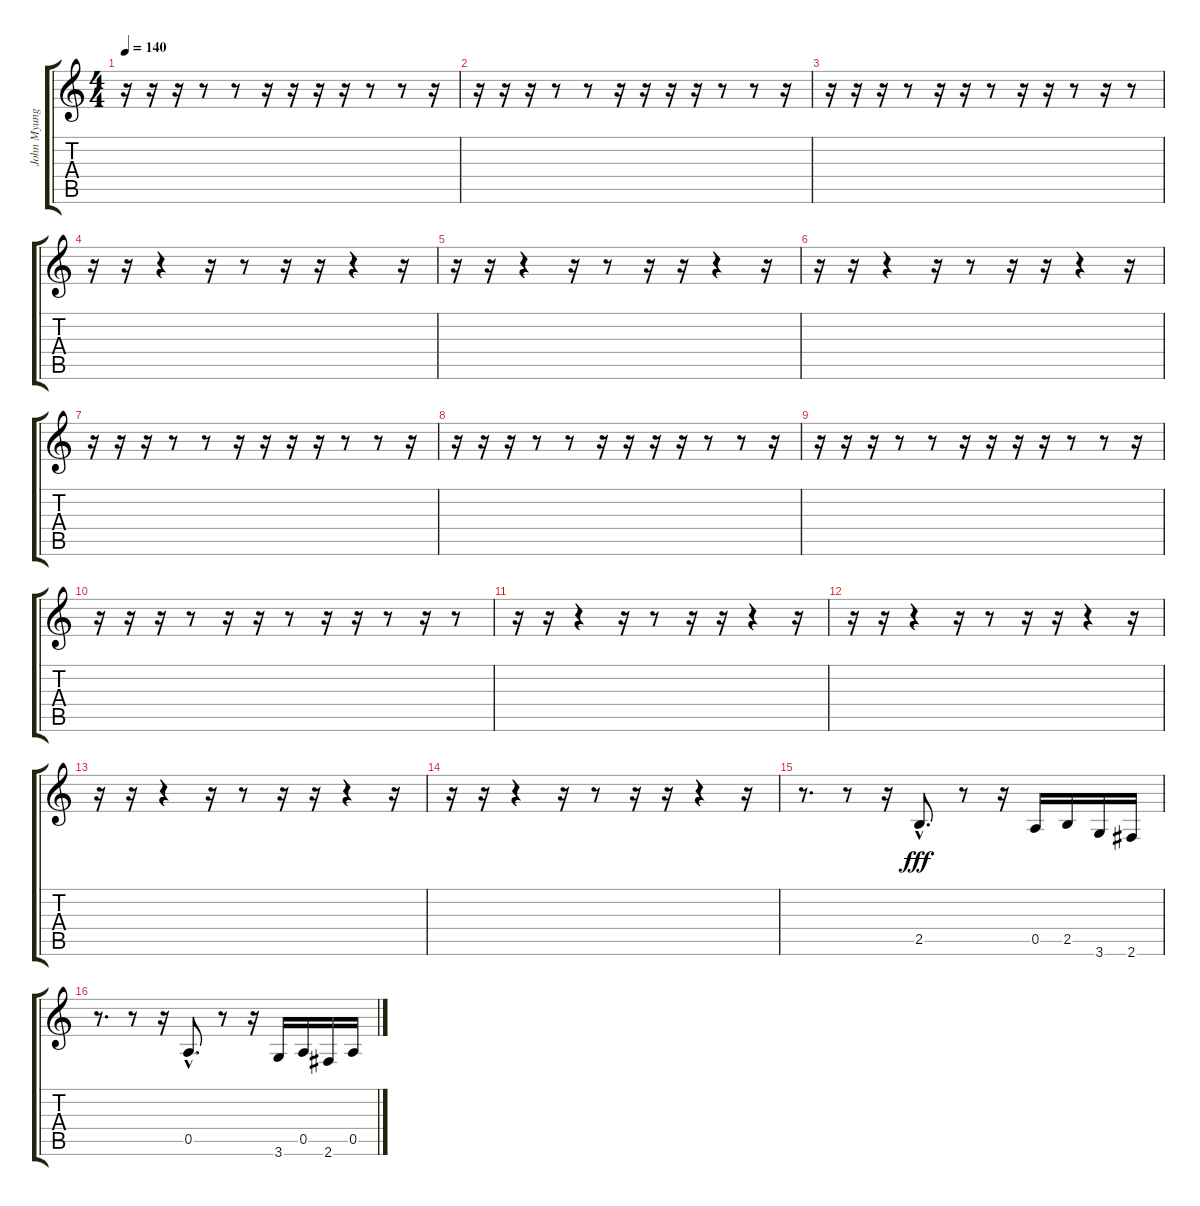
\track ("John Myung" "John Myung") {instrument electricbassfinger}
\staff {score tabs}
\tuning (E4 B3 G3 D3 A2 E2) {hide}
\ts (4 4)
\tempo 140
\clef g2
\ks c
r.16{dy fff} r.16 r.16 r.8 r.8 r.16 r.16 r.16 r.16 r.8 r.8 r.16 |
r.16 r.16 r.16 r.8 r.8 r.16 r.16 r.16 r.16 r.8 r.8 r.16 |
r.16 r.16 r.16 r.8 r.16 r.16 r.8 r.16 r.16 r.8 r.16 r.8 |
r.16 r.16 r.4 r.16 r.8 r.16 r.16 r.4 r.16 |
r.16 r.16 r.4 r.16 r.8 r.16 r.16 r.4 r.16 |
r.16 r.16 r.4 r.16 r.8 r.16 r.16 r.4 r.16 |
r.16 r.16 r.16 r.8 r.8 r.16 r.16 r.16 r.16 r.8 r.8 r.16 |
r.16 r.16 r.16 r.8 r.8 r.16 r.16 r.16 r.16 r.8 r.8 r.16 |
r.16 r.16 r.16 r.8 r.8 r.16 r.16 r.16 r.16 r.8 r.8 r.16 |
r.16 r.16 r.16 r.8 r.16 r.16 r.8 r.16 r.16 r.8 r.16 r.8 |
r.16 r.16 r.4 r.16 r.8 r.16 r.16 r.4 r.16 |
r.16 r.16 r.4 r.16 r.8 r.16 r.16 r.4 r.16 |
r.16 r.16 r.4 r.16 r.8 r.16 r.16 r.4 r.16 |
r.16 r.16 r.4 r.16 r.8 r.16 r.16 r.4 r.16 |
r.8{d} r.8 r.16 2.5{hac}.8{d} r.8 r.16 0.5.16 2.5.16 3.6.16 2.6.16 |
r.8{d} r.8 r.16 0.5{hac}.8{d} r.8 r.16 3.6.16 0.5.16 2.6.16 0.5.16
